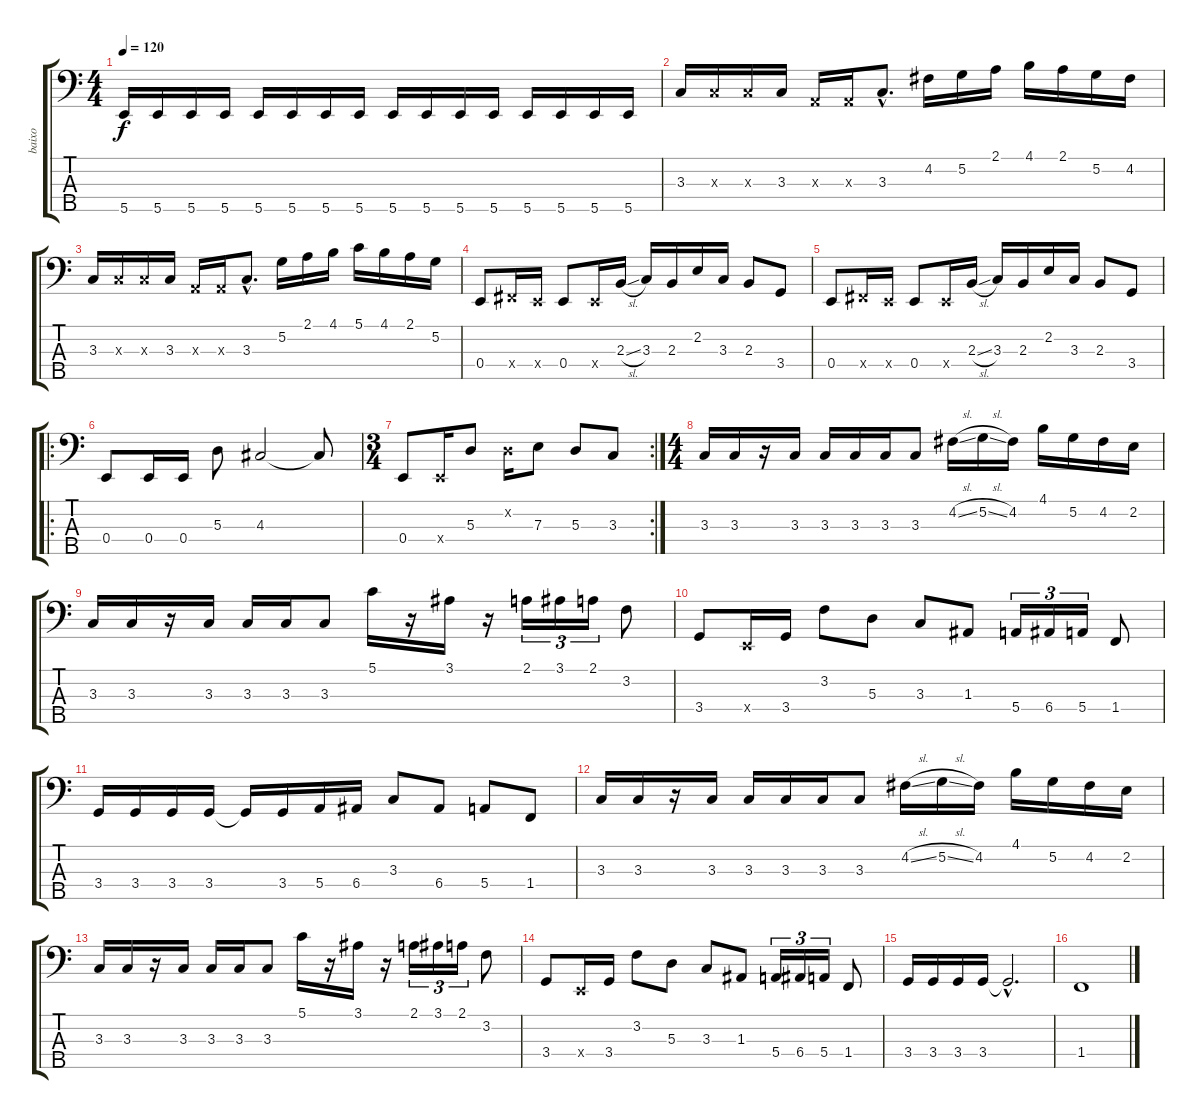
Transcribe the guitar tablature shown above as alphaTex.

\track ("baixo" "baixo") {instrument electricbassfinger}
\staff {score tabs}
\tuning (G2 D2 A1 E1 B0) {hide}
\ts (4 4)
\tempo 120
\clef f4
\ks c
5.5.16{dy f} 5.5.16 5.5.16 5.5.16 5.5.16 5.5.16 5.5.16 5.5.16 5.5.16 5.5.16 5.5.16 5.5.16 5.5.16 5.5.16 5.5.16 5.5.16 |
3.3.16 3.3{x}.16 3.3{x}.16 3.3.16 0.3{x}.16 0.3{x}.16 3.3{hac}.8{d} 4.2.16 5.2.16 2.1.16 4.1.16 2.1.16 5.2.16 4.2.16 |
3.3.16 3.3{x}.16 3.3{x}.16 3.3.16 0.3{x}.16 0.3{x}.16 3.3{hac}.8{d} 5.2.16 2.1.16 4.1.16 5.1.16 4.1.16 2.1.16 5.2.16 |
0.4.8{instrument slapbass1} 2.4{x}.16 0.4{x}.16 0.4.8 0.4{x}.16 2.3{sl}.16 3.3.16 2.3.16 2.2.16 3.3.16 2.3.8 3.4.8 |
0.4.8{instrument slapbass1} 2.4{x}.16 0.4{x}.16 0.4.8 0.4{x}.16 2.3{sl}.16 3.3.16 2.3.16 2.2.16 3.3.16 2.3.8 3.4.8 |
\ro
0.4.8{instrument electricbassfinger} 0.4.16 0.4.16 5.3.8 4.3.2 4.3{t}.8 |
\rc 2
\ts (3 4)
0.4.8 0.4{x}.16 5.3.8 0.2{x}.16 7.3.8 5.3.8 3.3.8 |
\ts (4 4)
3.3.16 3.3.16 r.16 3.3.16 3.3.16 3.3.16 3.3.16 3.3.8 4.2{sl}.16 5.2{sl}.16 4.2.16 4.1.16 5.2.16 4.2.16 2.2.16 |
3.3.16 3.3.16 r.16 3.3.16 3.3.16 3.3.16 3.3.8 5.1.16 r.16 3.1.16 r.16 2.1.16{tu (3 2)} 3.1.16{tu (3 2)} 2.1.16{tu (3 2)} 3.2.8 |
3.4.8 0.4{x}.16 3.4.16 3.2.8 5.3.8 3.3.8 1.3.8 5.4.16{tu (3 2)} 6.4.16{tu (3 2)} 5.4.16{tu (3 2)} 1.4.8 |
3.4.16 3.4.16 3.4.16 3.4.16 3.4{t}.16 3.4.16 5.4.16 6.4.16 3.3.8 6.4.8 5.4.8 1.4.8 |
3.3.16 3.3.16 r.16 3.3.16 3.3.16 3.3.16 3.3.16 3.3.8 4.2{sl}.16 5.2{sl}.16 4.2.16 4.1.16 5.2.16 4.2.16 2.2.16 |
3.3.16 3.3.16 r.16 3.3.16 3.3.16 3.3.16 3.3.8 5.1.16 r.16 3.1.16 r.16 2.1.16{tu (3 2)} 3.1.16{tu (3 2)} 2.1.16{tu (3 2)} 3.2.8 |
3.4.8 0.4{x}.16 3.4.16 3.2.8 5.3.8 3.3.8 1.3.8 5.4.16{tu (3 2)} 6.4.16{tu (3 2)} 5.4.16{tu (3 2)} 1.4.8 |
3.4.16 3.4.16 3.4.16 3.4.16 3.4{hac t}.2{d} |
1.4.1
